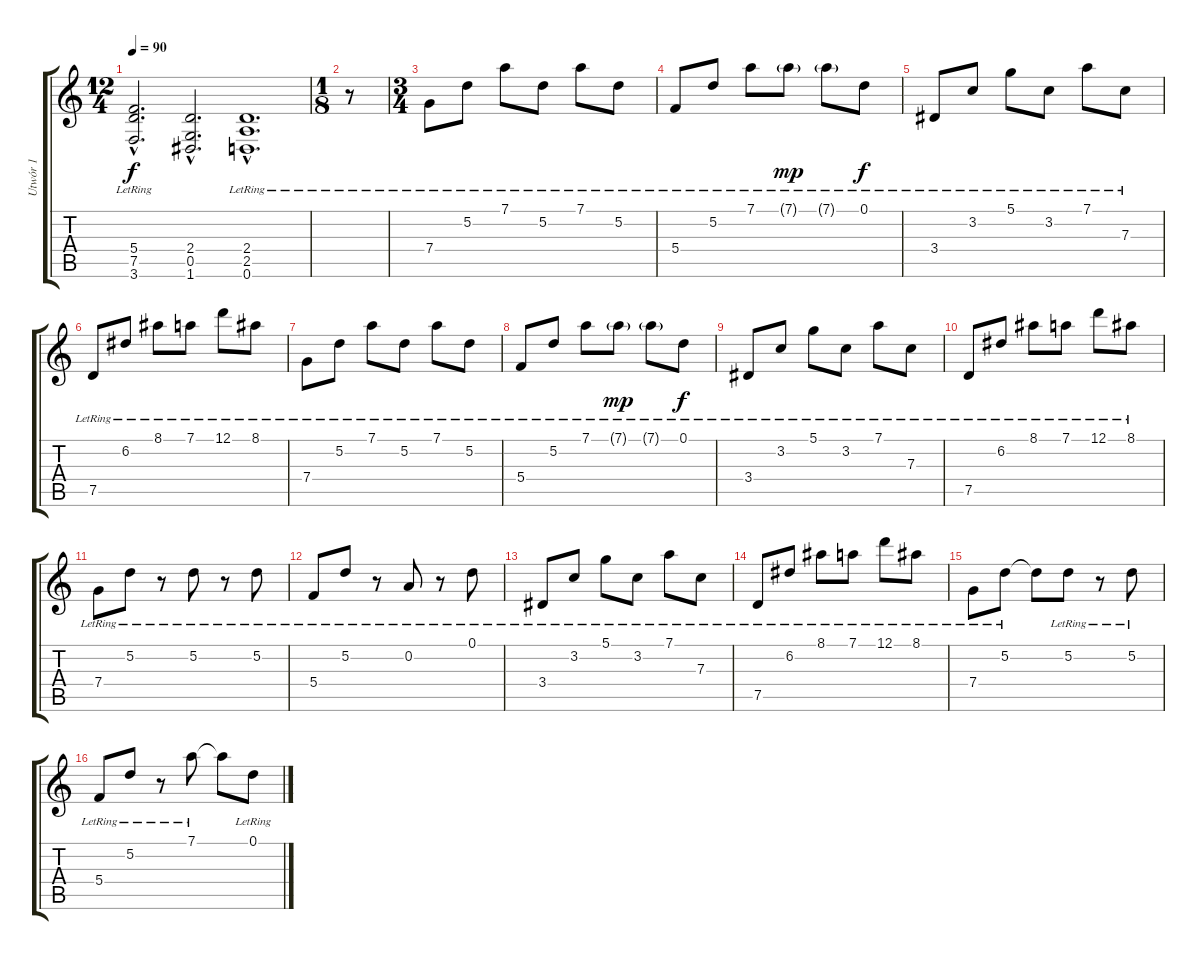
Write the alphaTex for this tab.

\track ("Utwór 1" "Utwór 1") {instrument electricguitarjazz}
\staff {score tabs}
\tuning (D4 A3 F3 C3 G2 D2) {hide}
\ts (12 4)
\tempo 90
\clef g2
\ks c
(5.4{hac} 7.5{hac lr} 3.6{hac}).2{d dy f instrument overdrivenguitar} (2.4{hac} 0.5{hac} 1.6{hac}).2{d} (2.4{hac} 2.5{hac lr} 0.6{hac}).1{d} |
\ts (1 8)
r.8 |
\ts (3 4)
7.4{lr}.8{instrument electricguitarjazz} 5.2{lr}.8 7.1{lr}.8 5.2{lr}.8 7.1{lr}.8 5.2{lr}.8 |
5.4{lr}.8 5.2{lr}.8 7.1{lr}.8 7.1{g lr}.8{dy mp} 7.1{g lr}.8 0.1{lr}.8{dy f} |
3.4{lr}.8{instrument electricguitarjazz} 3.2{lr}.8 5.1{lr}.8 3.2{lr}.8 7.1{lr}.8 7.3{lr}.8 |
7.5{lr}.8 6.2{lr}.8 8.1{lr}.8 7.1{lr}.8 12.1{lr}.8 8.1{lr}.8 |
7.4{lr}.8 5.2{lr}.8 7.1{lr}.8 5.2{lr}.8 7.1{lr}.8 5.2{lr}.8 |
5.4{lr}.8 5.2{lr}.8 7.1{lr}.8 7.1{g lr}.8{dy mp} 7.1{g lr}.8 0.1{lr}.8{dy f} |
3.4{lr}.8 3.2{lr}.8 5.1{lr}.8 3.2{lr}.8 7.1{lr}.8 7.3{lr}.8 |
7.5{lr}.8 6.2{lr}.8 8.1{lr}.8 7.1{lr}.8 12.1{lr}.8 8.1{lr}.8 |
7.4{lr}.8 5.2{lr}.8 r.8 5.2{lr}.8 r.8 5.2{lr}.8 |
5.4{lr}.8 5.2{lr}.8 r.8 0.2{lr}.8 r.8 0.1{lr}.8 |
3.4{lr}.8 3.2{lr}.8 5.1{lr}.8 3.2{lr}.8 7.1{lr}.8 7.3{lr}.8 |
7.5{lr}.8 6.2{lr}.8 8.1{lr}.8 7.1{lr}.8 12.1{lr}.8 8.1{lr}.8 |
7.4{lr}.8 5.2{lr}.8 5.2{t}.8 5.2{lr}.8 r.8 5.2{lr}.8 |
5.4{lr}.8 5.2{lr}.8 r.8 7.1{lr}.8 7.1{t}.8 0.1{lr}.8
